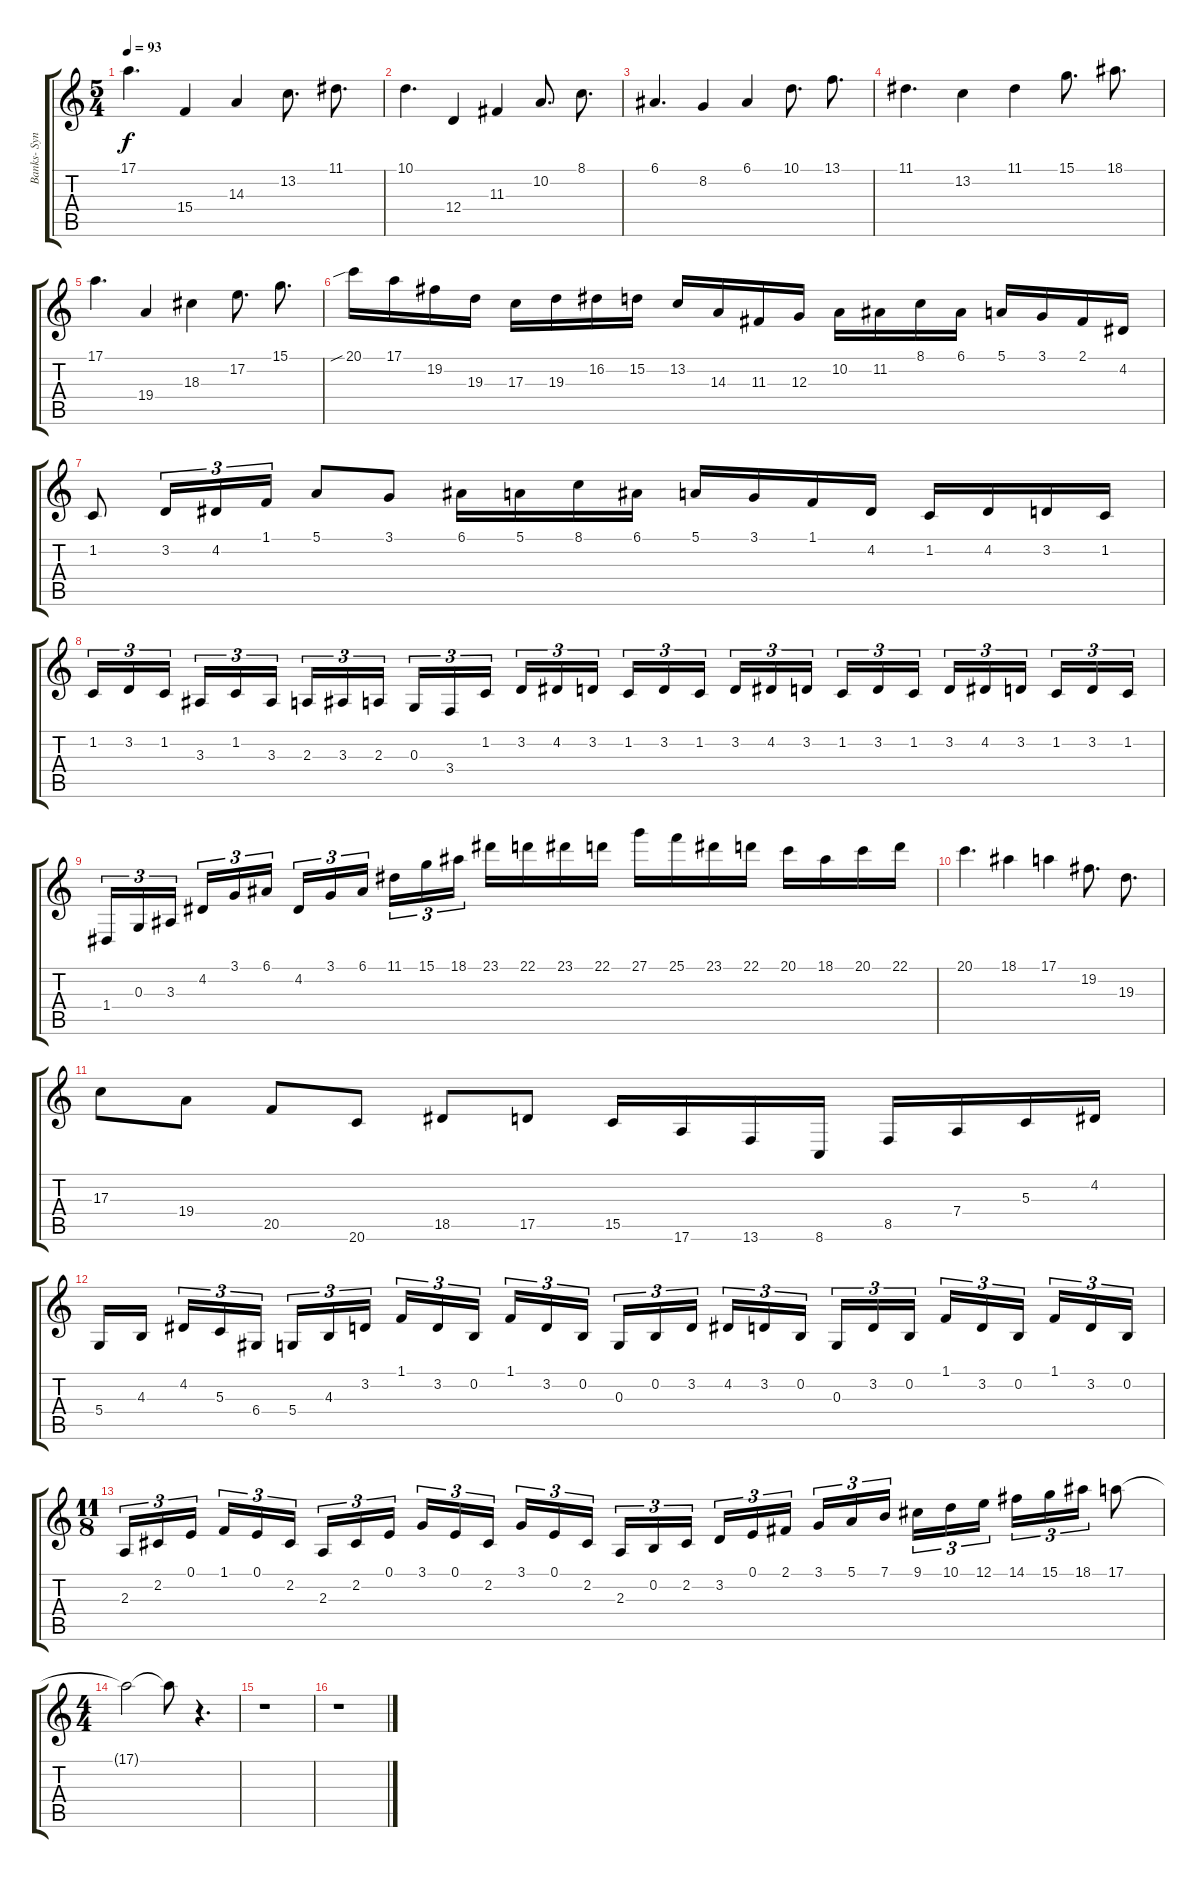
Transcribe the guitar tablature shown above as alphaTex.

\track ("Banks- Synth" "Banks- Syn") {instrument pad2warm}
\staff {score tabs}
\tuning (E4 B3 G3 D3 A2 E2) {hide}
\ts (5 4)
\tempo 93
\clef g2
\ks c
17.1.4{d dy f} 15.4.4 14.3.4 13.2.8{d} 11.1.8{d} |
10.1.4{d} 12.4.4 11.3.4 10.2.8{d} 8.1.8{d} |
6.1.4{d} 8.2.4 6.1.4 10.1.8{d} 13.1.8{d} |
11.1.4{d} 13.2.4 11.1.4 15.1.8{d} 18.1.8{d} |
17.1.4{d} 19.4.4 18.3.4 17.2.8{d} 15.1.8{d} |
20.1{sib}.16 17.1.16 19.2.16 19.3.16 17.3.16 19.3.16 16.2.16 15.2.16 13.2.16 14.3.16 11.3.16 12.3.16 10.2.16 11.2.16 8.1.16 6.1.16 5.1.16 3.1.16 2.1.16 4.2.16 |
1.2.8 3.2.16{tu (3 2)} 4.2.16{tu (3 2)} 1.1.16{tu (3 2)} 5.1.8 3.1.8 6.1.16 5.1.16 8.1.16 6.1.16 5.1.16 3.1.16 1.1.16 4.2.16 1.2.16 4.2.16 3.2.16 1.2.16 |
1.2.16{tu (3 2)} 3.2.16{tu (3 2)} 1.2.16{tu (3 2) beam splitsecondary} 3.3.16{tu (3 2)} 1.2.16{tu (3 2)} 3.3.16{tu (3 2)} 2.3.16{tu (3 2)} 3.3.16{tu (3 2)} 2.3.16{tu (3 2) beam splitsecondary} 0.3.16{tu (3 2)} 3.4.16{tu (3 2)} 1.2.16{tu (3 2)} 3.2.16{tu (3 2)} 4.2.16{tu (3 2)} 3.2.16{tu (3 2) beam splitsecondary} 1.2.16{tu (3 2)} 3.2.16{tu (3 2)} 1.2.16{tu (3 2)} 3.2.16{tu (3 2)} 4.2.16{tu (3 2)} 3.2.16{tu (3 2) beam splitsecondary} 1.2.16{tu (3 2)} 3.2.16{tu (3 2)} 1.2.16{tu (3 2)} 3.2.16{tu (3 2)} 4.2.16{tu (3 2)} 3.2.16{tu (3 2) beam splitsecondary} 1.2.16{tu (3 2)} 3.2.16{tu (3 2)} 1.2.16{tu (3 2)} |
1.4.16{tu (3 2)} 0.3.16{tu (3 2)} 3.3.16{tu (3 2) beam splitsecondary} 4.2.16{tu (3 2)} 3.1.16{tu (3 2)} 6.1.16{tu (3 2)} 4.2.16{tu (3 2)} 3.1.16{tu (3 2)} 6.1.16{tu (3 2) beam splitsecondary} 11.1.16{tu (3 2)} 15.1.16{tu (3 2)} 18.1.16{tu (3 2)} 23.1.16 22.1.16 23.1.16 22.1.16 27.1.16 25.1.16 23.1.16 22.1.16 20.1.16 18.1.16 20.1.16 22.1.16 |
20.1.4{d} 18.1.4 17.1.4 19.2.8{d} 19.3.8{d} |
17.3.8 19.4.8 20.5.8 20.6.8 18.5.8 17.5.8 15.5.16 17.6.16 13.6.16 8.6.16 8.5.16 7.4.16 5.3.16 4.2.16 |
5.4.16 4.3.16{beam splitsecondary} 4.2.16{tu (3 2)} 5.3.16{tu (3 2)} 6.4.16{tu (3 2)} 5.4.16{tu (3 2)} 4.3.16{tu (3 2)} 3.2.16{tu (3 2) beam splitsecondary} 1.1.16{tu (3 2)} 3.2.16{tu (3 2)} 0.2.16{tu (3 2)} 1.1.16{tu (3 2)} 3.2.16{tu (3 2)} 0.2.16{tu (3 2) beam splitsecondary} 0.3.16{tu (3 2)} 0.2.16{tu (3 2)} 3.2.16{tu (3 2)} 4.2.16{tu (3 2)} 3.2.16{tu (3 2)} 0.2.16{tu (3 2) beam splitsecondary} 0.3.16{tu (3 2)} 3.2.16{tu (3 2)} 0.2.16{tu (3 2)} 1.1.16{tu (3 2)} 3.2.16{tu (3 2)} 0.2.16{tu (3 2) beam splitsecondary} 1.1.16{tu (3 2)} 3.2.16{tu (3 2)} 0.2.16{tu (3 2)} |
\ts (11 8)
2.3.16{tu (3 2)} 2.2.16{tu (3 2)} 0.1.16{tu (3 2)} 1.1.16{tu (3 2)} 0.1.16{tu (3 2)} 2.2.16{tu (3 2)} 2.3.16{tu (3 2)} 2.2.16{tu (3 2)} 0.1.16{tu (3 2)} 3.1.16{tu (3 2)} 0.1.16{tu (3 2)} 2.2.16{tu (3 2)} 3.1.16{tu (3 2)} 0.1.16{tu (3 2)} 2.2.16{tu (3 2)} 2.3.16{tu (3 2)} 0.2.16{tu (3 2)} 2.2.16{tu (3 2)} 3.2.16{tu (3 2)} 0.1.16{tu (3 2)} 2.1.16{tu (3 2)} 3.1.16{tu (3 2)} 5.1.16{tu (3 2)} 7.1.16{tu (3 2)} 9.1.16{tu (3 2)} 10.1.16{tu (3 2)} 12.1.16{tu (3 2)} 14.1.16{tu (3 2)} 15.1.16{tu (3 2)} 18.1.16{tu (3 2)} 17.1.8 |
\ts (4 4)
17.1{t}.2 17.1{t}.8 r.4{d} |
r.1 |
r.1
